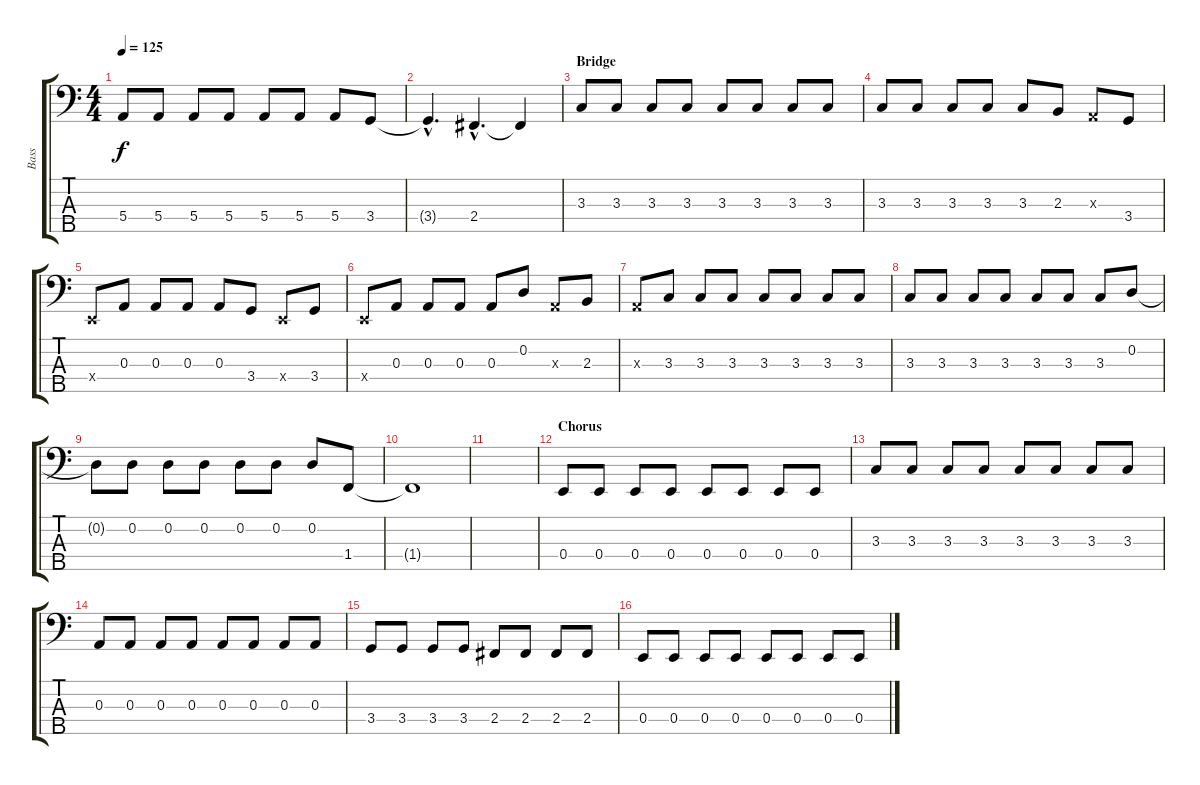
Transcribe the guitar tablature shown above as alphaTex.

\track ("Bass" "Bass") {instrument electricbassfinger}
\staff {score tabs}
\tuning (G2 D2 A1 E1 A0) {hide}
\ts (4 4)
\tempo 125
\clef f4
\ks c
5.4.8{dy f} 5.4.8 5.4.8 5.4.8 5.4.8 5.4.8 5.4.8 3.4.8 |
3.4{hac t}.4{d} 2.4{hac}.4{d} 2.4{t}.4 |
\section ("" "Bridge")
3.3.8 3.3.8 3.3.8 3.3.8 3.3.8 3.3.8 3.3.8 3.3.8 |
3.3.8 3.3.8 3.3.8 3.3.8 3.3.8 2.3.8 0.3{x}.8 3.4.8 |
0.4{x}.8 0.3.8 0.3.8 0.3.8 0.3.8 3.4.8 0.4{x}.8 3.4.8 |
0.4{x}.8 0.3.8 0.3.8 0.3.8 0.3.8 0.2.8 0.3{x}.8 2.3.8 |
0.3{x}.8 3.3.8 3.3.8 3.3.8 3.3.8 3.3.8 3.3.8 3.3.8 |
3.3.8 3.3.8 3.3.8 3.3.8 3.3.8 3.3.8 3.3.8 0.2.8 |
0.2{t}.8 0.2.8 0.2.8 0.2.8 0.2.8 0.2.8 0.2.8 1.4.8 |
1.4{t}.1 |
|
\section ("" "Chorus")
0.4.8 0.4.8 0.4.8 0.4.8 0.4.8 0.4.8 0.4.8 0.4.8 |
3.3.8 3.3.8 3.3.8 3.3.8 3.3.8 3.3.8 3.3.8 3.3.8 |
0.3.8 0.3.8 0.3.8 0.3.8 0.3.8 0.3.8 0.3.8 0.3.8 |
3.4.8 3.4.8 3.4.8 3.4.8 2.4.8 2.4.8 2.4.8 2.4.8 |
0.4.8 0.4.8 0.4.8 0.4.8 0.4.8 0.4.8 0.4.8 0.4.8
